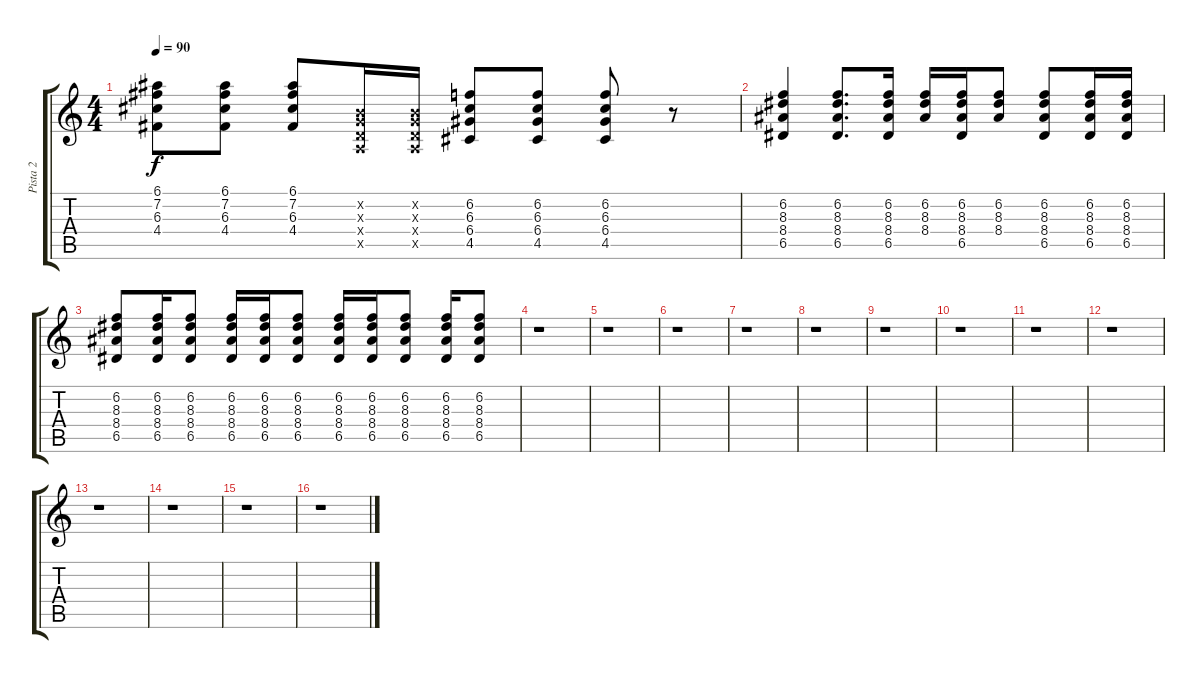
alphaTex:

\track ("Pista 2" "Pista 2") {instrument overdrivenguitar}
\staff {score tabs}
\tuning (E4 B3 G3 D3 A2 E2) {hide}
\ts (4 4)
\tempo 90
\clef g2
\ks c
(6.1 7.2 6.3 4.4).8{dy f} (6.1 7.2 6.3 4.4).8 (6.1 7.2 6.3 4.4).8 (0.2{x} 0.3{x} 0.4{x} 0.5{x}).16 (0.2{x} 0.3{x} 0.4{x} 0.5{x}).16 (6.2 6.3 6.4 4.5).8 (6.2 6.3 6.4 4.5).8 (6.2 6.3 6.4 4.5).8 r.8 |
(6.2 8.3 8.4 6.5).4 (6.2 8.3 8.4 6.5).8{d} (6.2 8.3 8.4 6.5).16 (6.2 8.3 8.4).16 (6.2 8.3 8.4 6.5).16 (6.2 8.3 8.4).8 (6.2 8.3 8.4 6.5).8 (6.2 8.3 8.4 6.5).16 (6.2 8.3 8.4 6.5).16 |
(6.2 8.3 8.4 6.5).8 (6.2 8.3 8.4 6.5).16 (6.2 8.3 8.4 6.5).8 (6.2 8.3 8.4 6.5).16 (6.2 8.3 8.4 6.5).16 (6.2 8.3 8.4 6.5).8 (6.2 8.3 8.4 6.5).16 (6.2 8.3 8.4 6.5).16 (6.2 8.3 8.4 6.5).8 (6.2 8.3 8.4 6.5).16 (6.2 8.3 8.4 6.5).8 |
r.1 |
r.1 |
r.1 |
r.1 |
r.1 |
r.1 |
r.1 |
r.1 |
r.1 |
r.1 |
r.1 |
r.1 |
r.1
